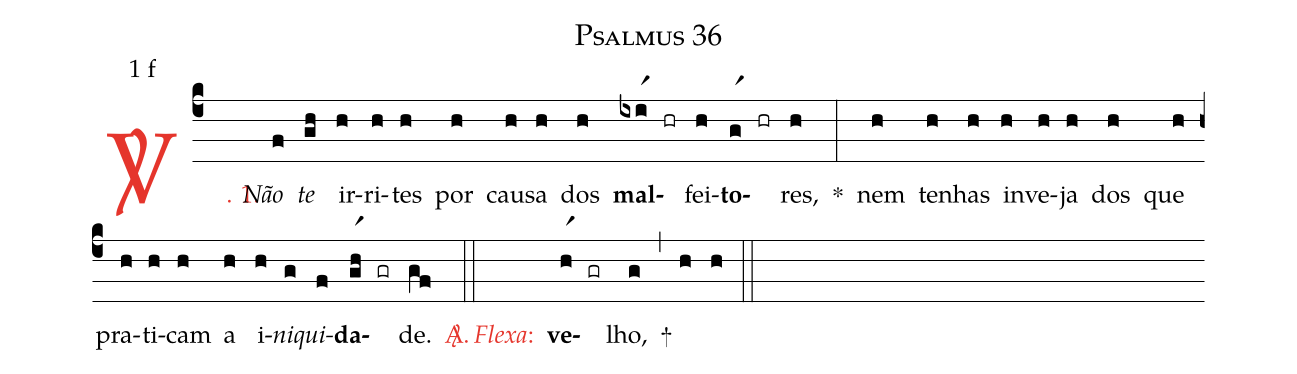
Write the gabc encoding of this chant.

name: Psalmus 36;
mode: 1;
mode-differentia: f;
%%
(c4)

<c><sp>V/</sp>. 1.</c>() <i>Não</i>(f) <i>te</i>(gh) ir(h)ri(h)tes(h) por(h) cau(h)sa(h) dos(h) <b>mal</b>(ixir1)(hr)fei(h)<b>to</b>(gr1)(hr)res,(h) *(:) nem(h) te(h)nhas(h) in(h)ve(h)ja(h) dos(h) que(h) pra(h)ti(h)cam(h) a(h) i(h)<i>ni</i>(g)<i>qui</i>(f)<b>da</b>(gr1h)(gr)de.(gf)

<c><sp>A/</sp>.</c>(::)

<nlba><c><i>Flexa</i>:</c>() <b>ve</b></nlba>(hr1)(gr)lho,(g) +(,) (h) (h)

(::)
